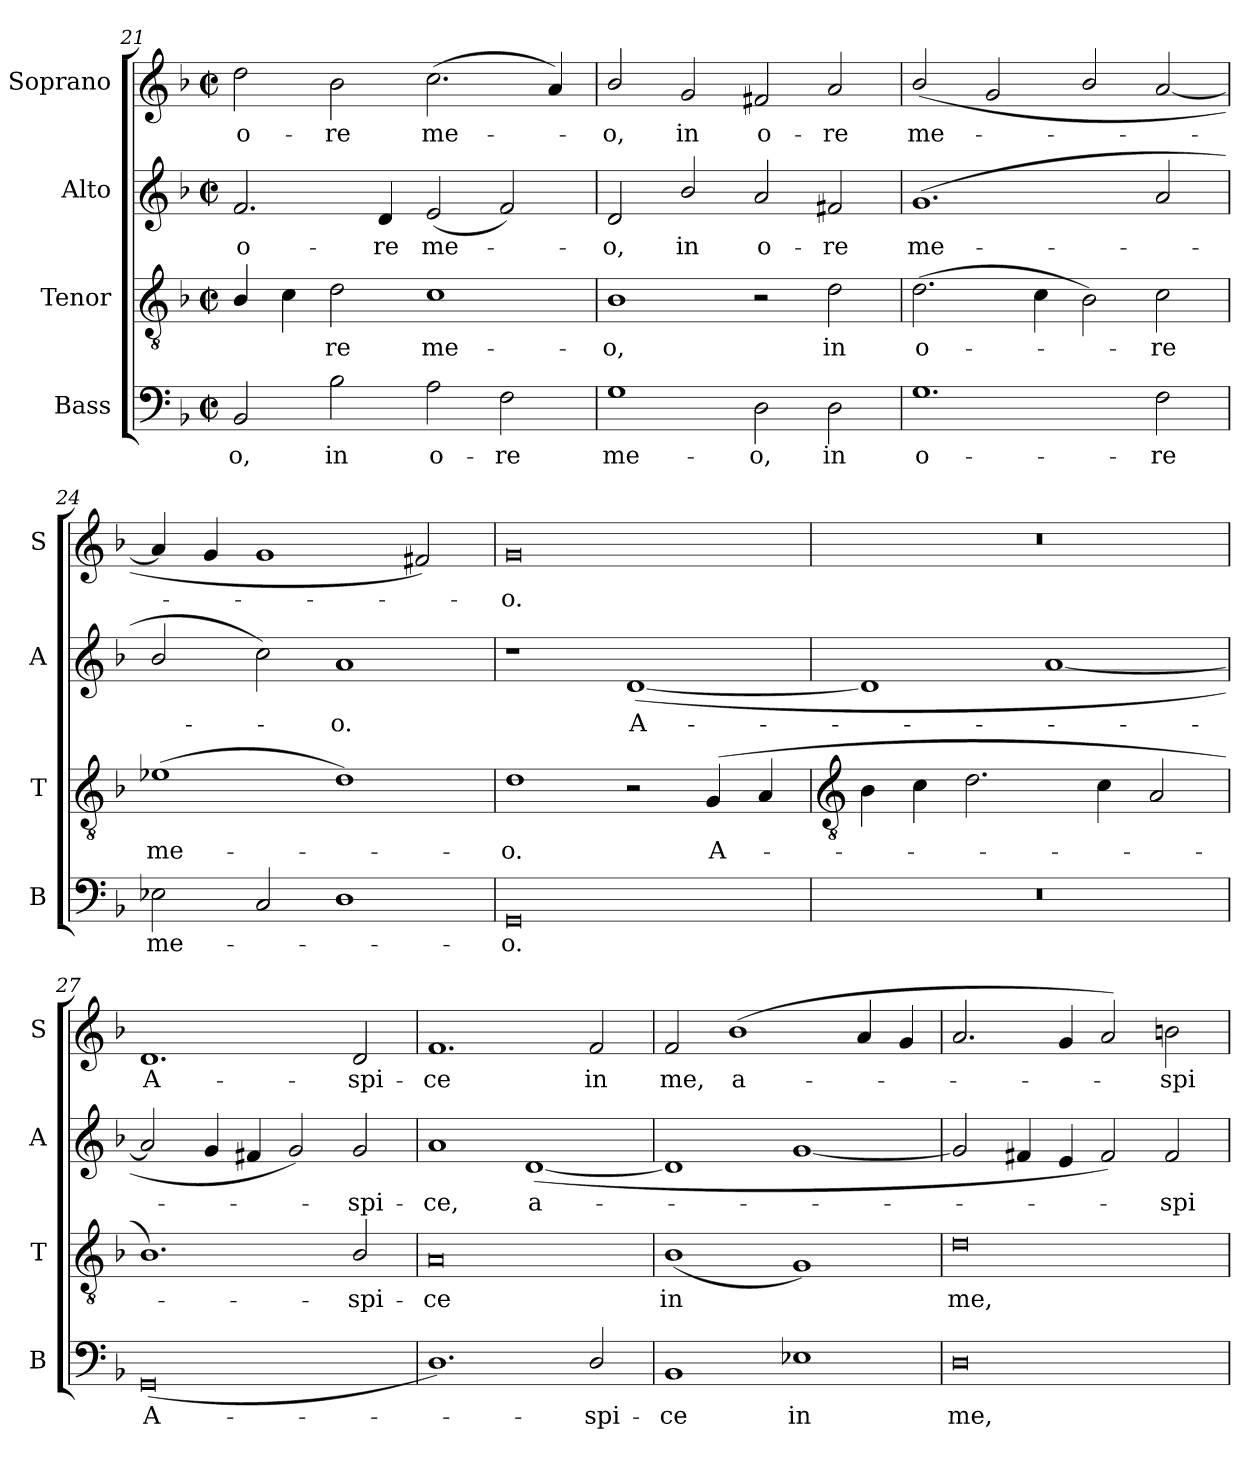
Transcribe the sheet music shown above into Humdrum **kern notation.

**kern	**text	**kern	**text	**kern	**text	**kern	**text
*part4	*part4	*part3	*part3	*part2	*part2	*part1	*part1
*staff4	*staff4	*staff3	*staff3	*staff2	*staff2	*staff1	*staff1
*I"Bass	*	*I"Tenor	*	*I"Alto	*	*I"Soprano	*
*I'B	*	*I'T	*	*I'A	*	*I'S	*
*clefF4	*	*clefGv2	*	*clefG2	*	*clefG2	*
*k[b-]	*	*k[b-]	*	*k[b-]	*	*k[b-]	*
*F:	*	*F:	*	*F:	*	*F:	*
*M4/2	*	*M4/2	*	*M4/2	*	*M4/2	*
*met(c|)	*	*met(c|)	*	*met(c|)	*	*met(c|)	*
=21	=21	=21	=21	=21	=21	=21	=21
!	!LO:LY:b	!	!	!	!LO:LY:b	!	!LO:LY:b
2BB-	-o,	4B-/	.	2.f	o-	2dd	o-
.	.	4c	.	.	.	.	.
!	!LO:LY:b	!	!LO:LY:b	!	!	!	!LO:LY:b
2B-	in	2d	re	.	.	2b-	-re
!	!	!	!	!	!LO:LY:b	!	!
.	.	.	.	4d	-re	.	.
!	!LO:LY:b	!	!LO:LY:b	!	!LO:LY:b	!	!LO:LY:b
2A	o-	1c	me-	(<2e	me-	(<2.cc	me-
!	!LO:LY:b	!	!	!	!	!	!
2F	-re	.	.	2f)	.	.	.
.	.	.	.	.	.	4a)	.
=22	=22	=22	=22	=22	=22	=22	=22
!	!LO:LY:b	!	!LO:LY:b	!	!LO:LY:b	!	!LO:LY:b
1G	me-	1B-	-o,	2d	o,	2b-/	o,
!	!	!	!	!	!LO:LY:b	!	!LO:LY:b
.	.	.	.	2b-/	in	2g	in
!	!LO:LY:b	!	!	!	!LO:LY:b	!	!LO:LY:b
2D	-o,	2r	.	2a	o-	2f#X	o-
!	!LO:LY:b	!	!LO:LY:b	!	!LO:LY:b	!	!LO:LY:b
2D	in	2d	in	2f#X	-re	2a	-re
=23	=23	=23	=23	=23	=23	=23	=23
!	!LO:LY:b	!	!LO:LY:b	!	!LO:LY:b	!	!LO:LY:b
1.G	o-	(>2.d	o-	(<1.g	me-	(<2b-/	me-
.	.	.	.	.	.	2g	.
.	.	4c	.	.	.	.	.
.	.	2B-)	.	.	.	2b-/	.
!	!LO:LY:b	!	!LO:LY:b	!	!	!	!
2F	-re	2c	re	2a	.	[2a	.
=24	=24	=24	=24	=24	=24	=24	=24
!	!LO:LY:b	!	!LO:LY:b	!	!	!	!
2E-X\	me-	(>1e-X	me-	2b-/	.	4a]	.
.	.	.	.	.	.	4g	.
2C	.	.	.	2cc)	.	1g	.
!	!	!	!	!	!LO:LY:b	!	!
1D/	.	1d)	.	1a	o.	.	.
.	.	.	.	.	.	2f#X)	.
=25	=25	=25	=25	=25	=25	=25	=25
!	!LO:LY:b	!	!LO:LY:b	!	!	!	!LO:LY:b
0GG	o.	1d	o.	1r	.	0g	o.
!	!	!	!	!	!LO:LY:b	!	!
.	.	2r	.	(<[1d	A-	.	.
!	!	!	!LO:LY:b	!	!	!	!
.	.	(>4G	A-	.	.	.	.
.	.	4A	.	.	.	.	.
!!LO:LB:g=z
=26	=26	=26	=26	=26	=26	=26	=26
*	*	*clefGv2	*	*	*	*	*
0r	.	4B-	.	1d]	.	0r	.
.	.	4c	.	.	.	.	.
.	.	2.d	.	.	.	.	.
.	.	.	.	[1a	.	.	.
.	.	4c	.	.	.	.	.
.	.	2A	.	.	.	.	.
=27	=27	=27	=27	=27	=27	=27	=27
!	!LO:LY:b	!	!	!	!	!	!LO:LY:b
(<0GG	A-	1.B-)	.	2a]	.	1.d	A-
.	.	.	.	4g	.	.	.
.	.	.	.	4f#X	.	.	.
.	.	.	.	2g)	.	.	.
!	!	!	!LO:LY:b	!	!LO:LY:b	!	!LO:LY:b
.	.	2B-/	spi-	2g	spi-	2d	-spi-
=28	=28	=28	=28	=28	=28	=28	=28
!	!	!	!LO:LY:b	!	!LO:LY:b	!	!LO:LY:b
1.D/)	.	0A	-ce	1a	-ce,	1.f	-ce
!	!	!	!	!	!LO:LY:b	!	!
.	.	.	.	(<[1d	a-	.	.
!	!LO:LY:b	!	!	!	!	!	!LO:LY:b
2D/	spi-	.	.	.	.	2f	in
=29	=29	=29	=29	=29	=29	=29	=29
!	!LO:LY:b	!	!LO:LY:b	!	!	!	!LO:LY:b
1BB-	-ce	(<1B-/	in	1d]	.	2f	me,
!	!	!	!	!	!	!	!LO:LY:b
.	.	.	.	.	.	(<1b-	a-
!	!LO:LY:b	!	!	!	!	!	!
1E-X	in	1G)	.	[1g	.	.	.
.	.	.	.	.	.	4a	.
.	.	.	.	.	.	4g	.
=30	=30	=30	=30	=30	=30	=30	=30
!	!LO:LY:b	!	!LO:LY:b	!	!	!	!
0D	me,	0d	me,	2g]	.	2.a	.
.	.	.	.	4f#X	.	.	.
.	.	.	.	4e	.	4g	.
.	.	.	.	2f#)	.	2a)	.
!	!	!	!	!	!LO:LY:b	!	!LO:LY:b
.	.	.	.	2f#	spi-	2bn	spi-
=	=	=	=	=	=	=	=
*-	*-	*-	*-	*-	*-	*-	*-
